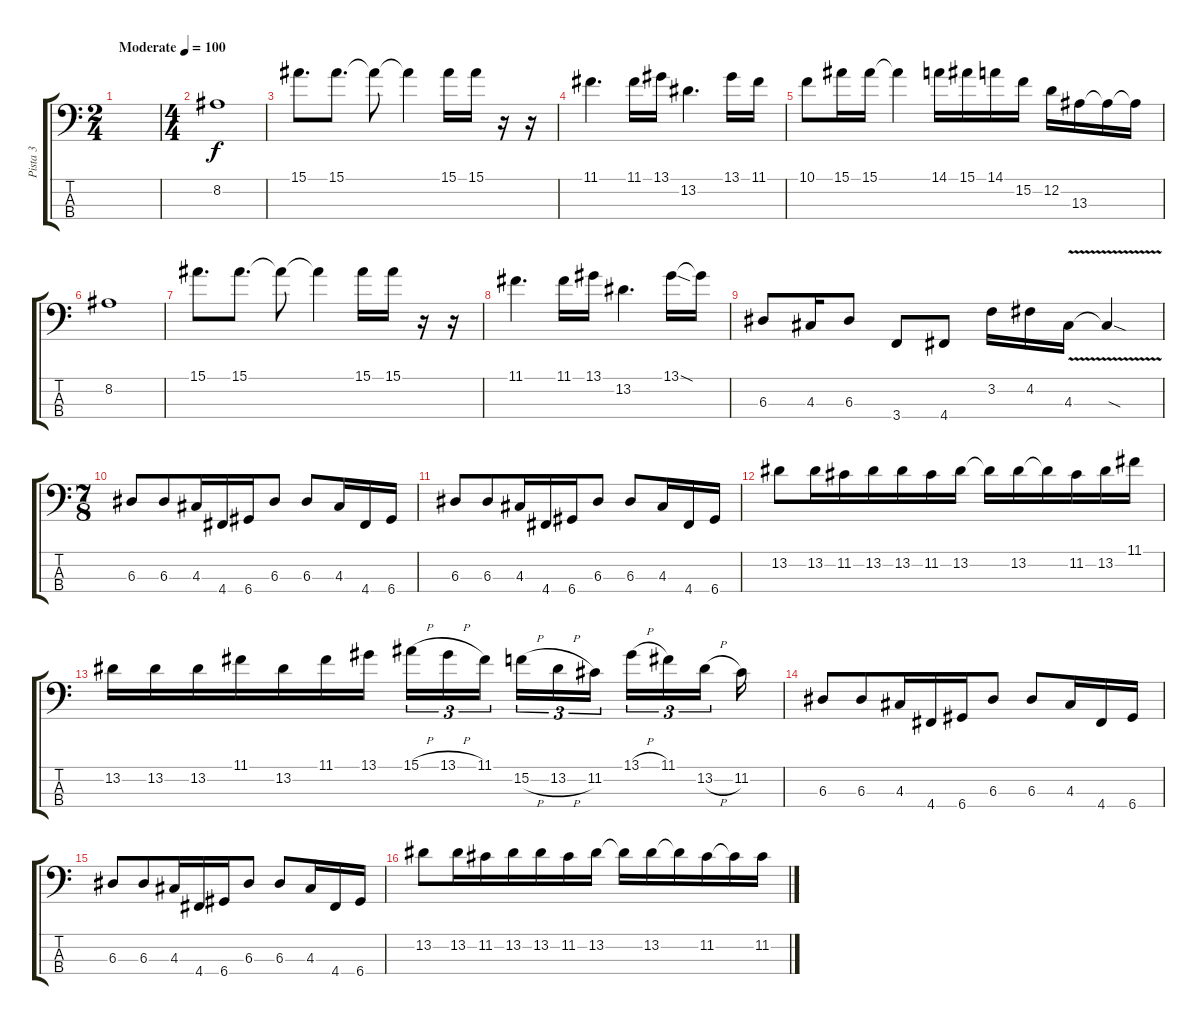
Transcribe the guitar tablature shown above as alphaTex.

\track ("Pista 3" "Pista 3") {instrument electricbassfinger}
\staff {score tabs}
\tuning (G2 D2 A1 D1) {hide}
\ts (2 4)
\tempo (100 "Moderate")
\clef f4
\ks c
|
\ts (4 4)
8.2.1 |
15.1.8{d} 15.1.8{d} 15.1{t}.8 15.1{t}.4 15.1.16 15.1.16 r.16 r.16 |
11.1.4{d} 11.1.16 13.1.16 13.2.4{d} 13.1.16 11.1.16 |
10.1.8 15.1.16 15.1.16 15.1{t}.4 14.1.16 15.1.16 14.1.16 15.2.16 12.2.16 13.3.16 13.3{t}.16 13.3{t}.16 |
8.2.1 |
15.1.8{d} 15.1.8{d} 15.1{t}.8 15.1{t}.4 15.1.16 15.1.16 r.16 r.16 |
11.1.4{d} 11.1.16 13.1.16 13.2.4{d} 13.1{sod}.16 13.1{t}.16 |
6.3.8 4.3.16 6.3.8 3.4.8 4.4.8 3.2.16 4.2.16 4.3{v}.16 4.3{sod t}.4 |
\ts (7 8)
6.3.8 6.3.8 4.3.16 4.4.16 6.4.16 6.3.8 6.3.8 4.3.16 4.4.16 6.4.16 |
6.3.8 6.3.8 4.3.16 4.4.16 6.4.16 6.3.8 6.3.8 4.3.16 4.4.16 6.4.16 |
13.2.8 13.2.16 11.2.16 13.2.16 13.2.16 11.2.16 13.2.16 13.2{t}.16 13.2.16 13.2{t}.16 11.2.16 13.2.16 11.1.16 |
13.2.16 13.2.16 13.2.16 11.1.16 13.2.16 11.1.16 13.1.16{beam splitsecondary} 15.1{h}.16{tu (3 2)} 13.1{h}.16{tu (3 2)} 11.1.16{tu (3 2) beam splitsecondary} 15.2{h}.16{tu (3 2)} 13.2{h}.16{tu (3 2)} 11.2.16{tu (3 2) beam splitsecondary} 13.1{h}.16{tu (3 2)} 11.1.16{tu (3 2)} 13.2{h}.16{tu (3 2)} 11.2.16 |
6.3.8 6.3.8 4.3.16 4.4.16 6.4.16 6.3.8 6.3.8 4.3.16 4.4.16 6.4.16 |
6.3.8 6.3.8 4.3.16 4.4.16 6.4.16 6.3.8 6.3.8 4.3.16 4.4.16 6.4.16 |
13.2.8 13.2.16 11.2.16 13.2.16 13.2.16 11.2.16 13.2.16 13.2{t}.16 13.2.16 13.2{t}.16 11.2.16 11.2{t}.16 11.2.16
